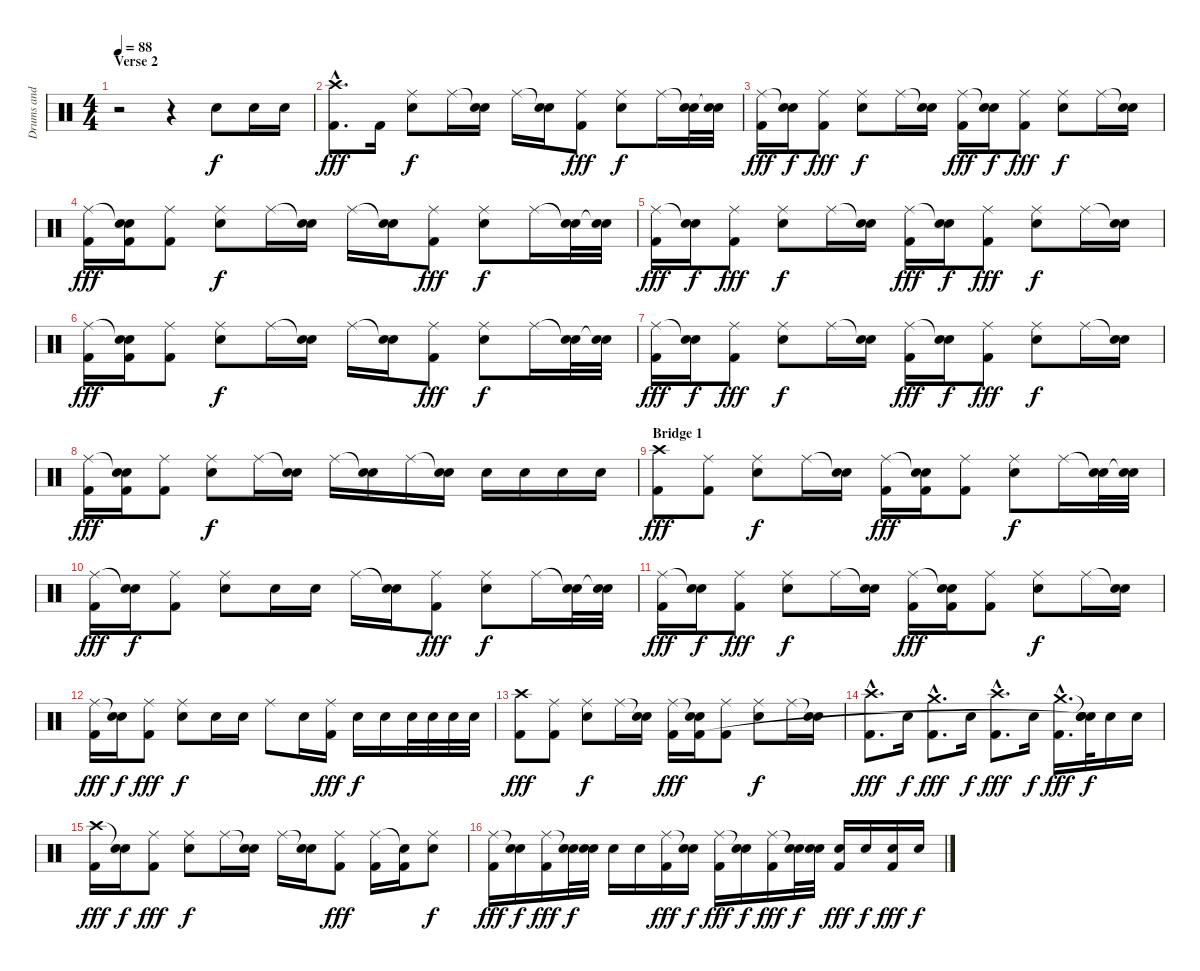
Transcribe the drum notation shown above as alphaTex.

\track ("Drums and Percussion" "Drums and ") {instrument percussion}
\staff {score}
\articulation defaults
\ts (4 4)
\section ("" "Verse 2")
\tempo 88
\clef neutral
\ks c
r.2{dy f} r.4 "Snare (hit) 2".8 "Snare (hit) 2".16 "Snare (hit) 2".16 |
("Crash high (hit)"{hac} "Kick (hit) 2"{hac}).8{d dy fff} "Kick (hit) 2".16 ("Ride (middle)" "Snare (hit) 2").8{dy f} "Ride (middle)".16 ("Snare (hit)"{t} "Snare (hit) 2").16 "Ride (middle)".16 ("Snare (hit)"{t} "Snare (hit) 2").16 ("Ride (middle)" "Kick (hit) 2").8{dy fff} ("Ride (middle)" "Snare (hit) 2").8{dy f} "Ride (middle)".16 ("Snare (hit)"{t} "Snare (hit) 2").32 ("Snare (hit)"{t} "Snare (hit) 2").32 |
("Ride (middle)" "Kick (hit) 2").16{dy fff} ("Snare (hit)"{t} "Snare (hit) 2").16{dy f} ("Ride (middle)" "Kick (hit) 2").8{dy fff} ("Ride (middle)" "Snare (hit) 2").8{dy f} "Ride (middle)".16 ("Snare (hit)"{t} "Snare (hit) 2").16 ("Ride (middle)" "Kick (hit) 2").16{dy fff} ("Snare (hit)"{t} "Snare (hit) 2").16{dy f} ("Ride (middle)" "Kick (hit) 2").8{dy fff} ("Ride (middle)" "Snare (hit) 2").8{dy f} "Ride (middle)".16 ("Snare (hit)"{t} "Snare (hit) 2").16 |
("Ride (middle)" "Kick (hit) 2").16{dy fff} ("Snare (hit)"{t} "Snare (hit) 2" "Kick (hit) 2").16 ("Ride (middle)" "Kick (hit) 2").8 ("Ride (middle)" "Snare (hit) 2").8{dy f} "Ride (middle)".16 ("Snare (hit)"{t} "Snare (hit) 2").16 "Ride (middle)".16 ("Snare (hit)"{t} "Snare (hit) 2").16 ("Ride (middle)" "Kick (hit) 2").8{dy fff} ("Ride (middle)" "Snare (hit) 2").8{dy f} "Ride (middle)".16 ("Snare (hit)"{t} "Snare (hit) 2").32 ("Snare (hit)"{t} "Snare (hit) 2").32 |
("Ride (middle)" "Kick (hit) 2").16{dy fff} ("Snare (hit)"{t} "Snare (hit) 2").16{dy f} ("Ride (middle)" "Kick (hit) 2").8{dy fff} ("Ride (middle)" "Snare (hit) 2").8{dy f} "Ride (middle)".16 ("Snare (hit)"{t} "Snare (hit) 2").16 ("Ride (middle)" "Kick (hit) 2").16{dy fff} ("Snare (hit)"{t} "Snare (hit) 2").16{dy f} ("Ride (middle)" "Kick (hit) 2").8{dy fff} ("Ride (middle)" "Snare (hit) 2").8{dy f} "Ride (middle)".16 ("Snare (hit)"{t} "Snare (hit) 2").16 |
("Ride (middle)" "Kick (hit) 2").16{dy fff} ("Snare (hit)"{t} "Snare (hit) 2" "Kick (hit) 2").16 ("Ride (middle)" "Kick (hit) 2").8 ("Ride (middle)" "Snare (hit) 2").8{dy f} "Ride (middle)".16 ("Snare (hit)"{t} "Snare (hit) 2").16 "Ride (middle)".16 ("Snare (hit)"{t} "Snare (hit) 2").16 ("Ride (middle)" "Kick (hit) 2").8{dy fff} ("Ride (middle)" "Snare (hit) 2").8{dy f} "Ride (middle)".16 ("Snare (hit)"{t} "Snare (hit) 2").32 ("Snare (hit)"{t} "Snare (hit) 2").32 |
("Ride (middle)" "Kick (hit) 2").16{dy fff} ("Snare (hit)"{t} "Snare (hit) 2").16{dy f} ("Ride (middle)" "Kick (hit) 2").8{dy fff} ("Ride (middle)" "Snare (hit) 2").8{dy f} "Ride (middle)".16 ("Snare (hit)"{t} "Snare (hit) 2").16 ("Ride (middle)" "Kick (hit) 2").16{dy fff} ("Snare (hit)"{t} "Snare (hit) 2").16{dy f} ("Ride (middle)" "Kick (hit) 2").8{dy fff} ("Ride (middle)" "Snare (hit) 2").8{dy f} "Ride (middle)".16 ("Snare (hit)"{t} "Snare (hit) 2").16 |
("Ride (middle)" "Kick (hit) 2").16{dy fff} ("Snare (hit)"{t} "Snare (hit) 2" "Kick (hit) 2").16 ("Ride (middle)" "Kick (hit) 2").8 ("Ride (middle)" "Snare (hit) 2").8{dy f} "Ride (middle)".16 ("Snare (hit)"{t} "Snare (hit) 2").16 "Ride (middle)".16 ("Snare (hit)"{t} "Snare (hit) 2").16 "Ride (middle)".16 ("Snare (hit)"{t} "Snare (hit) 2").16 "Snare (hit) 2".16 "Snare (hit) 2".16 "Snare (hit) 2".16 "Snare (hit) 2".16 |
\section ("" "Bridge 1")
("Crash high (hit)" "Kick (hit) 2").8{dy fff} ("Ride (middle)" "Kick (hit) 2").8 ("Ride (middle)" "Snare (hit) 2").8{dy f} "Ride (middle)".16 ("Snare (hit)"{t} "Snare (hit) 2").16 ("Ride (middle)" "Kick (hit) 2").16{dy fff} ("Snare (hit)"{t} "Snare (hit) 2" "Kick (hit) 2").16 ("Ride (middle)" "Kick (hit) 2").8 ("Ride (middle)" "Snare (hit) 2").8{dy f} "Ride (middle)".16 ("Snare (hit)"{t} "Snare (hit) 2").32 ("Snare (hit)"{t} "Snare (hit) 2").32 |
("Ride (middle)" "Kick (hit) 2").16{dy fff} ("Snare (hit)"{t} "Snare (hit) 2").16{dy f} ("Ride (middle)" "Kick (hit) 2").8 ("Ride (middle)" "Snare (hit) 2").8 "Snare (hit) 2".16 "Snare (hit) 2".16 "Ride (middle)".16 ("Snare (hit)"{t} "Snare (hit) 2").16 ("Ride (middle)" "Kick (hit) 2").8{dy fff} ("Ride (middle)" "Snare (hit) 2").8{dy f} "Ride (middle)".16 ("Snare (hit)"{t} "Snare (hit) 2").32 ("Snare (hit)"{t} "Snare (hit) 2").32 |
("Ride (middle)" "Kick (hit) 2").16{dy fff} ("Snare (hit)"{t} "Snare (hit) 2").16{dy f} ("Ride (middle)" "Kick (hit) 2").8{dy fff} ("Ride (middle)" "Snare (hit) 2").8{dy f} "Ride (middle)".16 ("Snare (hit)"{t} "Snare (hit) 2").16 ("Ride (middle)" "Kick (hit) 2").16{dy fff} ("Snare (hit)"{t} "Snare (hit) 2" "Kick (hit) 2").16 ("Ride (middle)" "Kick (hit) 2").8 ("Ride (middle)" "Snare (hit) 2").8{dy f} "Ride (middle)".16 ("Snare (hit)"{t} "Snare (hit) 2").16 |
("Ride (middle)" "Kick (hit) 2").16{dy fff} ("Snare (hit)"{t} "Snare (hit) 2").16{dy f} ("Ride (middle)" "Kick (hit) 2").8{dy fff} ("Ride (middle)" "Snare (hit) 2").8{dy f} "Snare (hit) 2".16 "Snare (hit) 2".16 "Ride (middle)".8 "Snare (hit) 2".16 ("Ride (middle)" "Kick (hit) 2").16{dy fff} "Snare (hit) 2".16{dy f} "Snare (hit) 2".16 "Snare (hit) 2".32 "Snare (hit) 2".32 "Snare (hit) 2".32 "Snare (hit) 2".32 |
("Crash high (hit)" "Kick (hit) 2").8{dy fff} ("Ride (middle)" "Kick (hit) 2").8 ("Ride (middle)" "Snare (hit) 2").8{dy f} "Ride (middle)".16 ("Snare (hit)"{t} "Snare (hit) 2").16 ("Ride (middle)" "Kick (hit) 2").16{dy fff} ("Snare (hit)"{t} "Snare (hit) 2" "Kick (hit) 2").16 ("Ride (middle)" "Kick (hit) 2").8 ("Ride (middle)" "Snare (hit) 2").8{dy f} "Ride (middle)".16 ("Snare (hit)"{t} "Snare (hit) 2").16 |
("Crash high (hit)"{hac} "Kick (hit) 2"{hac}).8{d dy fff} "Snare (hit) 2".16{dy f} ("Crash medium (hit)"{hac} "Kick (hit) 2"{hac}).8{d dy fff} "Snare (hit) 2".16{dy f} ("Crash high (hit)"{hac} "Kick (hit) 2"{hac}).8{d dy fff} "Snare (hit) 2".16{dy f} ("Crash medium (hit)"{hac} "Kick (hit) 2"{hac}).16{d dy fff} ("Snare (hit)"{t} "Snare (hit) 2" "Snare (hit)"{t}).32{dy f} "Snare (hit) 2".16 "Snare (hit) 2".16 |
("Crash high (hit)" "Kick (hit) 2").16{dy fff} ("Snare (hit)"{t} "Snare (hit) 2").16{dy f} ("Ride (middle)" "Kick (hit) 2").8{dy fff} ("Ride (middle)" "Snare (hit) 2").8{dy f} "Ride (middle)".16 ("Snare (hit)"{t} "Snare (hit) 2").16 "Ride (middle)".16 ("Snare (hit)"{t} "Snare (hit) 2").16 ("Ride (middle)" "Kick (hit) 2").8{dy fff} ("Ride (middle)" "Kick (hit) 2").16 ("Snare (hit)"{t} "Kick (hit) 2").16 ("Ride (middle)" "Snare (hit) 2").8{dy f} |
("Ride (middle)" "Kick (hit) 2").16{dy fff} ("Snare (hit)"{t} "Snare (hit) 2").16{dy f} ("Ride (middle)" "Kick (hit) 2").16{dy fff} ("Snare (hit)"{t} "Snare (hit) 2").32{dy f} ("Snare (hit)"{t} "Snare (hit) 2").32 "Snare (hit) 2".16 "Snare (hit) 2".16 ("Ride (middle)" "Kick (hit) 2").16{dy fff} ("Snare (hit)"{t} "Snare (hit) 2").16{dy f} ("Ride (middle)" "Kick (hit) 2").16{dy fff} ("Snare (hit)"{t} "Snare (hit) 2").16{dy f} ("Ride (middle)" "Kick (hit) 2").16{dy fff} ("Snare (hit)"{t} "Snare (hit) 2").32{dy f} ("Snare (hit)"{t} "Snare (hit) 2").32 ("Snare (hit) 2" "Kick (hit) 2").16{dy fff} "Snare (hit) 2".16{dy f} ("Snare (hit) 2" "Kick (hit) 2").16{dy fff} "Snare (hit) 2".16{dy f}
